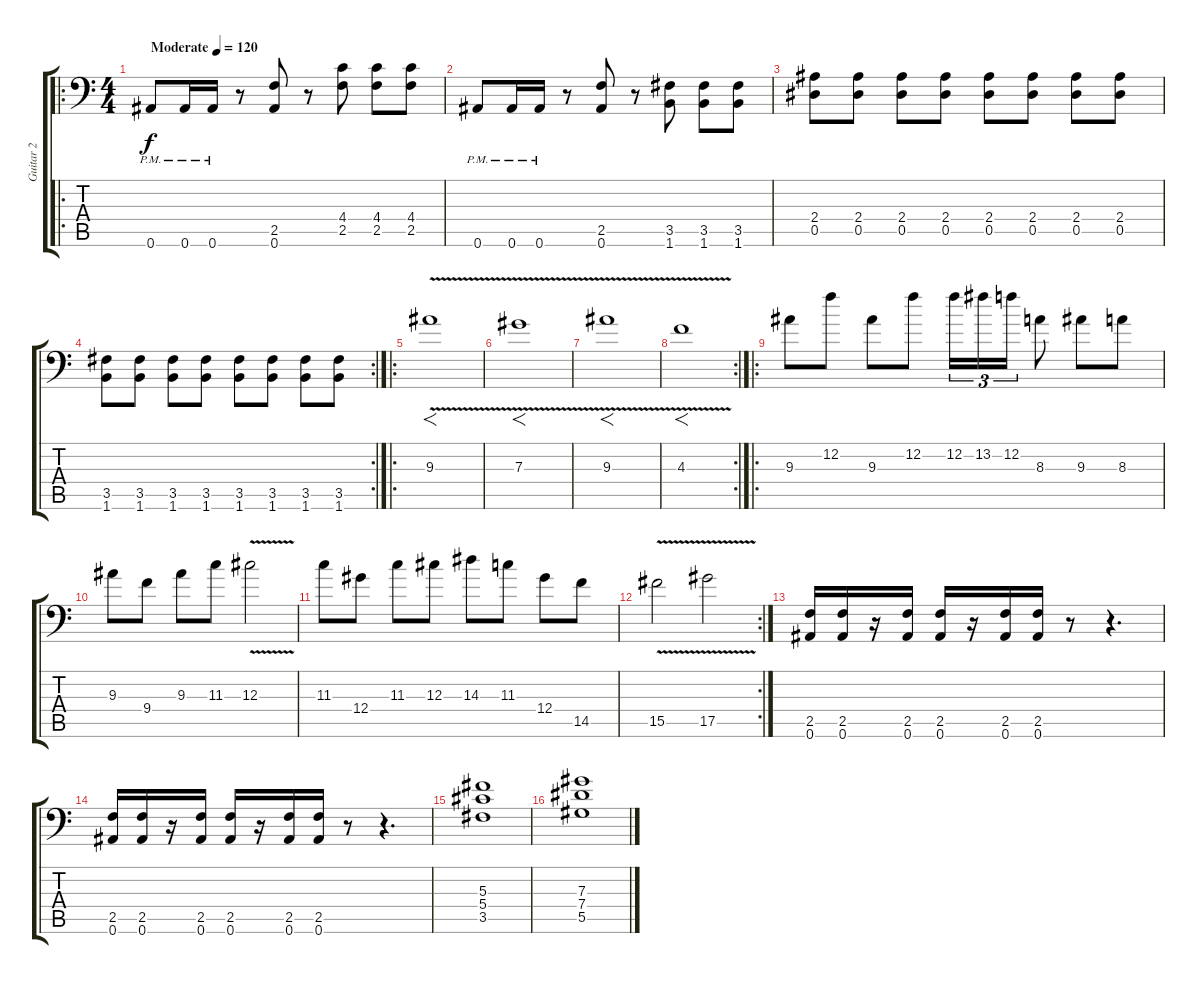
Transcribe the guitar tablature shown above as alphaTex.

\track ("Guitar 2" "Guitar 2") {instrument distortionguitar}
\staff {score tabs}
\tuning (Bb3 F3 Db3 Ab2 Eb2 Bb1) {hide}
\ro
\ts (4 4)
\tempo (120 "Moderate")
\clef f4
\ks c
0.6{pm}.8{dy f instrument distortionguitar} 0.6{pm}.16 0.6{pm}.16 r.8 (2.5 0.6).8 r.8 (4.4 2.5).8 (4.4 2.5).8 (4.4 2.5).8 |
0.6{pm}.8 0.6{pm}.16 0.6{pm}.16 r.8 (2.5 0.6).8 r.8 (3.5 1.6).8 (3.5 1.6).8 (3.5 1.6).8 |
(2.4 0.5).8 (2.4 0.5).8 (2.4 0.5).8 (2.4 0.5).8 (2.4 0.5).8 (2.4 0.5).8 (2.4 0.5).8 (2.4 0.5).8 |
\rc 2
(3.5 1.6).8 (3.5 1.6).8 (3.5 1.6).8 (3.5 1.6).8 (3.5 1.6).8 (3.5 1.6).8 (3.5 1.6).8 (3.5 1.6).8 |
\ro
9.3{v}.1{f} |
7.3{v}.1{f} |
9.3{v}.1{f} |
\rc 2
4.3{v}.1{f} |
\ro
9.3.8 12.2.8 9.3.8 12.2.8 12.2.16{tu (3 2)} 13.2.16{tu (3 2)} 12.2.16{tu (3 2)} 8.3.8 9.3.8 8.3.8 |
9.3.8 9.4.8 9.3.8 11.3.8 12.3{v}.2 |
11.3.8 12.4.8 11.3.8 12.3.8 14.3.8 11.3.8 12.4.8 14.5.8 |
\rc 2
15.5{v}.2 17.5{v}.2 |
(2.5 0.6).16 (2.5 0.6).16 r.16 (2.5 0.6).16 (2.5 0.6).16 r.16 (2.5 0.6).16 (2.5 0.6).16 r.8 r.4{d} |
(2.5 0.6).16 (2.5 0.6).16 r.16 (2.5 0.6).16 (2.5 0.6).16 r.16 (2.5 0.6).16 (2.5 0.6).16 r.8 r.4{d} |
(5.3 5.4 3.5).1 |
(7.3 7.4 5.5).1
